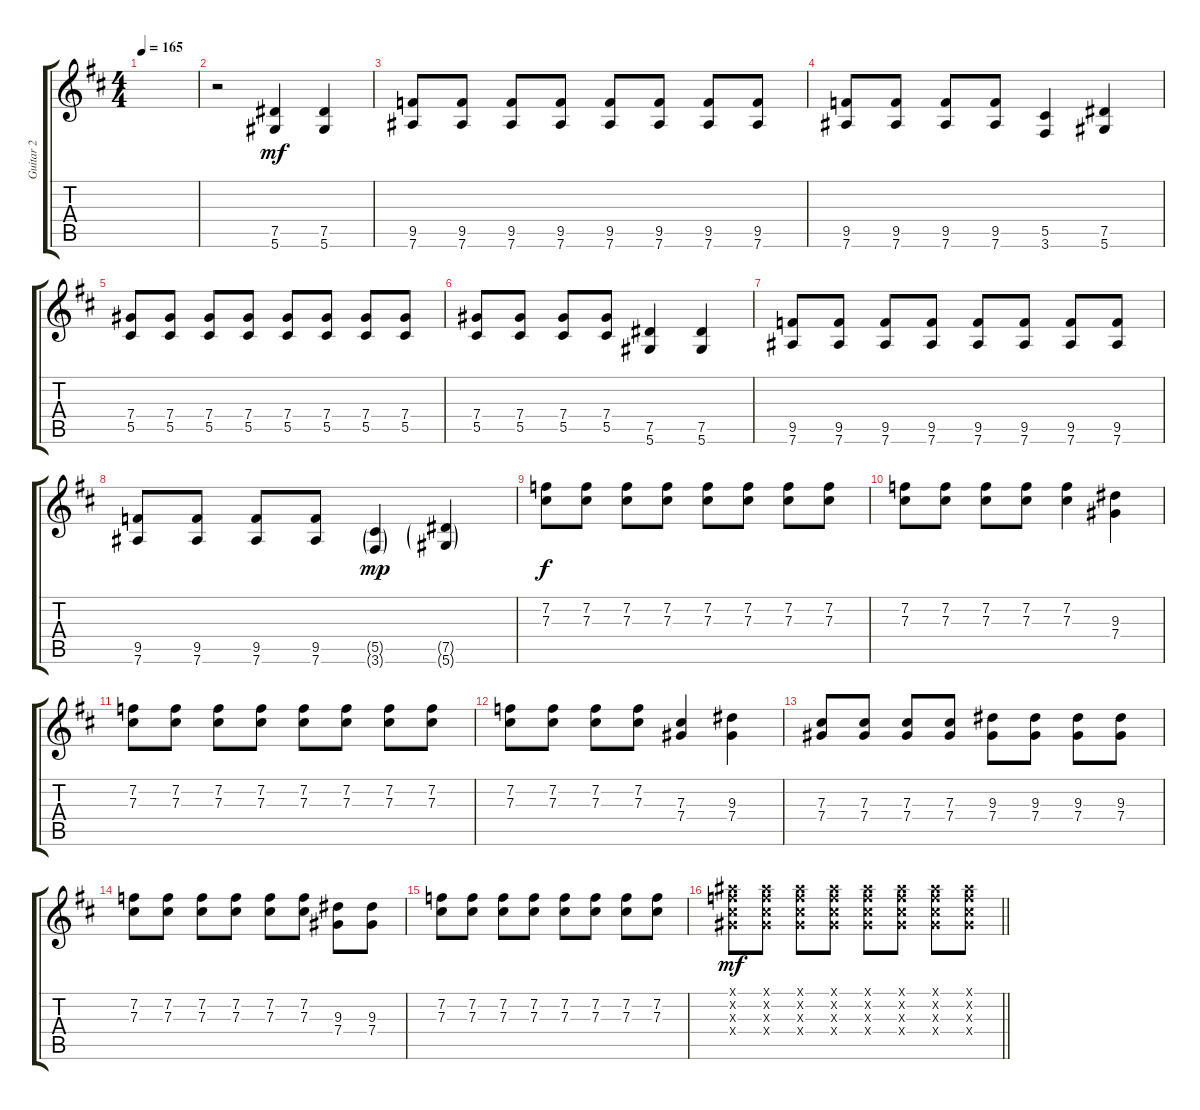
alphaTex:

\track ("Guitar 2" "Guitar 2") {instrument distortionguitar}
\staff {score tabs}
\tuning (Eb4 Bb3 Gb3 Db3 Ab2 Eb2) {hide}
\ts (4 4)
\tempo 165
\clef g2
\ks d
|
r.2 (7.5 5.6).4{dy mf} (7.5 5.6).4 |
(9.5 7.6).8 (9.5 7.6).8 (9.5 7.6).8 (9.5 7.6).8 (9.5 7.6).8 (9.5 7.6).8 (9.5 7.6).8 (9.5 7.6).8 |
(9.5 7.6).8 (9.5 7.6).8 (9.5 7.6).8 (9.5 7.6).8 (5.5 3.6).4 (7.5 5.6).4 |
(7.4 5.5).8 (7.4 5.5).8 (7.4 5.5).8 (7.4 5.5).8 (7.4 5.5).8 (7.4 5.5).8 (7.4 5.5).8 (7.4 5.5).8 |
(7.4 5.5).8 (7.4 5.5).8 (7.4 5.5).8 (7.4 5.5).8 (7.5 5.6).4 (7.5 5.6).4 |
(9.5 7.6).8 (9.5 7.6).8 (9.5 7.6).8 (9.5 7.6).8 (9.5 7.6).8 (9.5 7.6).8 (9.5 7.6).8 (9.5 7.6).8 |
(9.5 7.6).8 (9.5 7.6).8 (9.5 7.6).8 (9.5 7.6).8 (5.5{g} 3.6{g}).4{dy mp} (7.5{g} 5.6{g}).4 |
(7.2 7.3).8{dy f} (7.2 7.3).8 (7.2 7.3).8 (7.2 7.3).8 (7.2 7.3).8 (7.2 7.3).8 (7.2 7.3).8 (7.2 7.3).8 |
(7.2 7.3).8 (7.2 7.3).8 (7.2 7.3).8 (7.2 7.3).8 (7.2 7.3).4 (9.3 7.4).4 |
(7.2 7.3).8 (7.2 7.3).8 (7.2 7.3).8 (7.2 7.3).8 (7.2 7.3).8 (7.2 7.3).8 (7.2 7.3).8 (7.2 7.3).8 |
(7.2 7.3).8 (7.2 7.3).8 (7.2 7.3).8 (7.2 7.3).8 (7.3 7.4).4 (9.3 7.4).4 |
(7.3 7.4).8 (7.3 7.4).8 (7.3 7.4).8 (7.3 7.4).8 (9.3 7.4).8 (9.3 7.4).8 (9.3 7.4).8 (9.3 7.4).8 |
(7.2 7.3).8 (7.2 7.3).8 (7.2 7.3).8 (7.2 7.3).8 (7.2 7.3).8 (7.2 7.3).8 (9.3 7.4).8 (9.3 7.4).8 |
(7.2 7.3).8 (7.2 7.3).8 (7.2 7.3).8 (7.2 7.3).8 (7.2 7.3).8 (7.2 7.3).8 (7.2 7.3).8 (7.2 7.3).8 |
\barLineRight lightlight
(7.1{x} 7.2{x} 7.3{x} 7.4{x}).8{dy mf} (7.1{x} 7.2{x} 7.3{x} 7.4{x}).8 (7.1{x} 7.2{x} 7.3{x} 7.4{x}).8 (7.1{x} 7.2{x} 7.3{x} 7.4{x}).8 (7.1{x} 7.2{x} 7.3{x} 7.4{x}).8 (7.1{x} 7.2{x} 7.3{x} 7.4{x}).8 (7.1{x} 7.2{x} 7.3{x} 7.4{x}).8 (7.1{x} 7.2{x} 7.3{x} 7.4{x}).8
